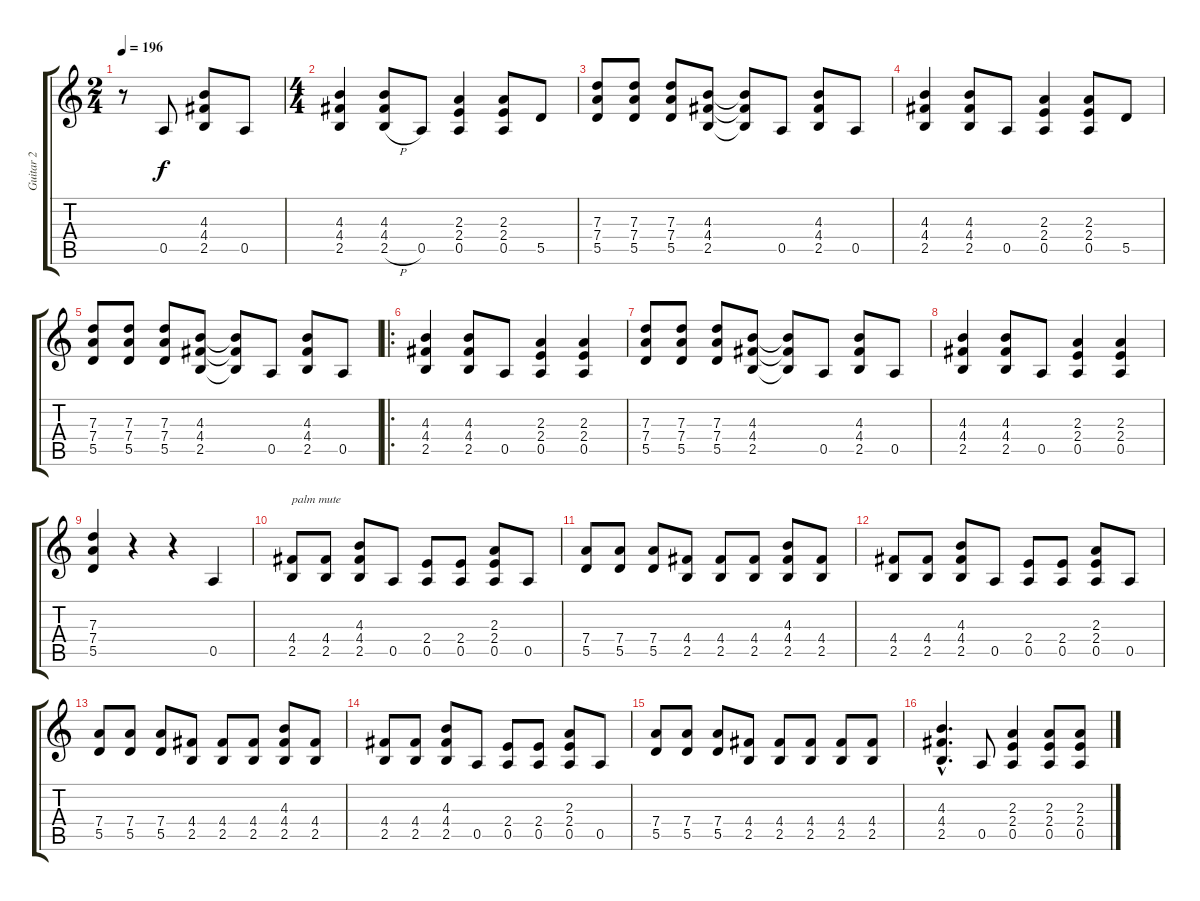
\track ("Guitar 2" "Guitar 2") {instrument overdrivenguitar}
\staff {score tabs}
\tuning (E4 B3 G3 D3 A2 E2) {hide}
\ts (2 4)
\tempo 196
\clef g2
\ks c
r.8{dy f instrument overdrivenguitar} 0.5.8 (4.3 4.4 2.5).8 0.5.8 |
\ts (4 4)
(4.3 4.4 2.5).4 (4.3 4.4 2.5{h}).8 0.5.8 (2.3 2.4 0.5).4 (2.3 2.4 0.5).8 5.5.8 |
(7.3 7.4 5.5).8 (7.3 7.4 5.5).8 (7.3 7.4 5.5).8 (4.3 4.4 2.5).8 (4.3{t} 4.4{t} 2.5{t}).8 0.5.8 (4.3 4.4 2.5).8 0.5.8 |
(4.3 4.4 2.5).4 (4.3 4.4 2.5).8 0.5.8 (2.3 2.4 0.5).4 (2.3 2.4 0.5).8 5.5.8 |
(7.3 7.4 5.5).8 (7.3 7.4 5.5).8 (7.3 7.4 5.5).8 (4.3 4.4 2.5).8 (4.3{t} 4.4{t} 2.5{t}).8 0.5.8 (4.3 4.4 2.5).8 0.5.8 |
\ro
(4.3 4.4 2.5).4 (4.3 4.4 2.5).8 0.5.8 (2.3 2.4 0.5).4 (2.3 2.4 0.5).4 |
(7.3 7.4 5.5).8 (7.3 7.4 5.5).8 (7.3 7.4 5.5).8 (4.3 4.4 2.5).8 (4.3{t} 4.4{t} 2.5{t}).8 0.5.8 (4.3 4.4 2.5).8 0.5.8 |
(4.3 4.4 2.5).4 (4.3 4.4 2.5).8 0.5.8 (2.3 2.4 0.5).4 (2.3 2.4 0.5).4 |
(7.3 7.4 5.5).4 r.4 r.4 0.5.4 |
(4.4 2.5).8{txt "palm mute" instrument electricguitarmuted} (4.4 2.5).8 (4.3 4.4 2.5).8 0.5.8 (2.4 0.5).8 (2.4 0.5).8 (2.3 2.4 0.5).8 0.5.8 |
(7.4 5.5).8{instrument electricguitarmuted} (7.4 5.5).8 (7.4 5.5).8 (4.4 2.5).8 (4.4 2.5).8 (4.4 2.5).8 (4.3 4.4 2.5).8 (4.4 2.5).8 |
(4.4 2.5).8{instrument electricguitarmuted} (4.4 2.5).8 (4.3 4.4 2.5).8 0.5.8 (2.4 0.5).8 (2.4 0.5).8 (2.3 2.4 0.5).8 0.5.8 |
(7.4 5.5).8{instrument electricguitarmuted} (7.4 5.5).8 (7.4 5.5).8 (4.4 2.5).8 (4.4 2.5).8 (4.4 2.5).8 (4.3 4.4 2.5).8 (4.4 2.5).8 |
(4.4 2.5).8{instrument overdrivenguitar} (4.4 2.5).8 (4.3 4.4 2.5).8 0.5.8 (2.4 0.5).8 (2.4 0.5).8 (2.3 2.4 0.5).8 0.5.8 |
(7.4 5.5).8 (7.4 5.5).8 (7.4 5.5).8 (4.4 2.5).8 (4.4 2.5).8 (4.4 2.5).8 (4.4 2.5).8 (4.4 2.5).8 |
(4.3{hac} 4.4{hac} 2.5{hac}).4{d} 0.5.8 (2.3 2.4 0.5).4 (2.3 2.4 0.5).8 (2.3 2.4 0.5).8
